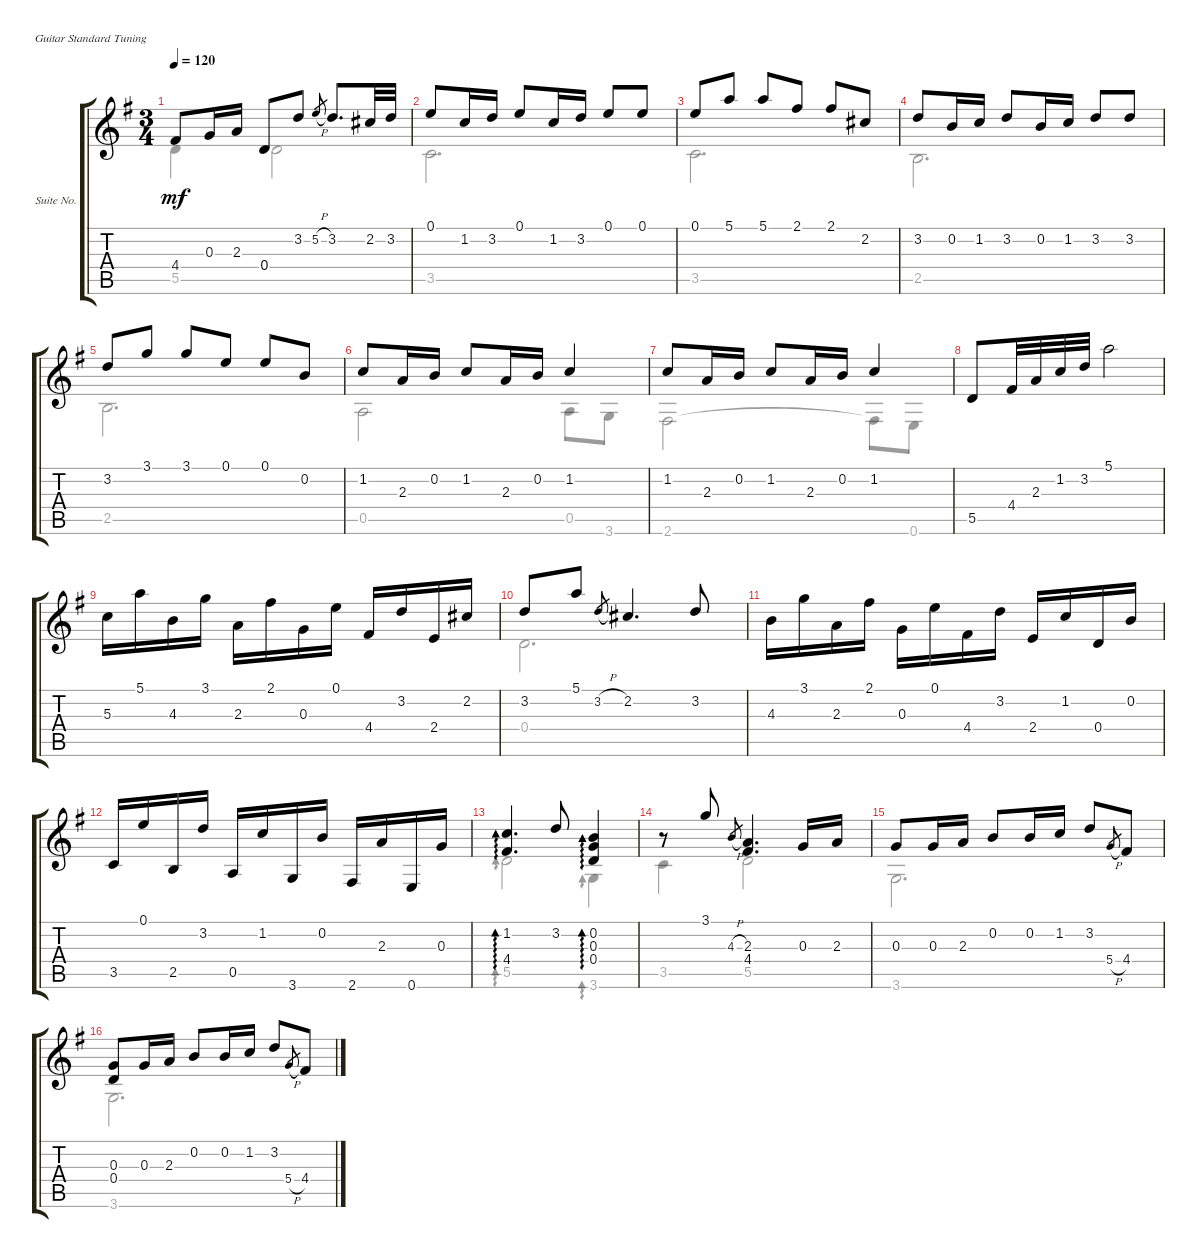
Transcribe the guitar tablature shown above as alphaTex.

\bracketExtendMode groupsimilarinstruments
\firstSystemTrackNameOrientation horizontal
\otherSystemsTrackNameOrientation horizontal
\track ("Suite No. 16 in G - 3. Courante" "Suite No. ") {instrument acousticguitarnylon}
\staff {score tabs}
\tuning (E4 B3 G3 D3 A2 E2)
\voice
\ts (3 4)
\tempo 120
\clef g2
\ks g
4.4.8{dy mf} 0.3.16 2.3.16 0.4.8 3.2.8 5.2{h}.8{gr} 3.2.8{d} 2.2.32 3.2.32 |
0.1.8 1.2.16 3.2.16 0.1.8 1.2.16 3.2.16 0.1.8 0.1.8 |
0.1.8 5.1.8 5.1.8 2.1.8 2.1.8 2.2.8 |
3.2.8 0.2.16 1.2.16 3.2.8 0.2.16 1.2.16 3.2.8 3.2.8 |
3.2.8 3.1.8 3.1.8 0.1.8 0.1.8 0.2.8 |
1.2.8 2.3.16 0.2.16 1.2.8 2.3.16 0.2.16 1.2.4 |
1.2.8 2.3.16 0.2.16 1.2.8 2.3.16 0.2.16 1.2.4 |
5.5.8 4.4.32 2.3.32 1.2.32 3.2.32 5.1.2 |
5.3.16 5.1.16 4.3.16 3.1.16 2.3.16 2.1.16 0.3.16 0.1.16 4.4.16 3.2.16 2.4.16 2.2.16 |
3.2.8 5.1.8 3.2{h}.8{gr} 2.2.4{d} 3.2.8 |
4.3.16 3.1.16 2.3.16 2.1.16 0.3.16 0.1.16 4.4.16 3.2.16 2.4.16 1.2.16 0.4.16 0.2.16 |
3.5.16 0.1.16 2.5.16 3.2.16 0.5.16 1.2.16 3.6.16 0.2.16 2.6.16 2.3.16 0.6.16 0.3.16 |
(1.2 4.4).4{d ad 0} 3.2.8 (0.2 0.3 0.4).4{ad 0} |
r.8 3.1.8 4.3{h}.8{gr} (2.3 4.4).4{d} 0.3.16 2.3.16 |
0.3.8 0.3.16 2.3.16 0.2.8 0.2.16 1.2.16 3.2.8 5.4{h}.8{gr} 4.4.8 |
(0.3 0.4).8 0.3.16 2.3.16 0.2.8 0.2.16 1.2.16 3.2.8 5.4{h}.8{gr} 4.4.8
\voice
\clef g2
\ottava regular
\simile none
\ks g
5.5.4{dy mf} 0.4.2 |
3.5.2{d} |
3.5.2{d} |
2.5.2{d} |
2.5.2{d} |
0.5.2 0.5.8 3.6.8 |
2.6.2 2.6{t}.8 0.6.8 |
|
|
0.4.2{d} |
|
|
5.5.2{ad 0} 3.6.4{ad 0} |
3.5.4 5.5.2 |
3.6.2{d} |
3.6.2{d}
